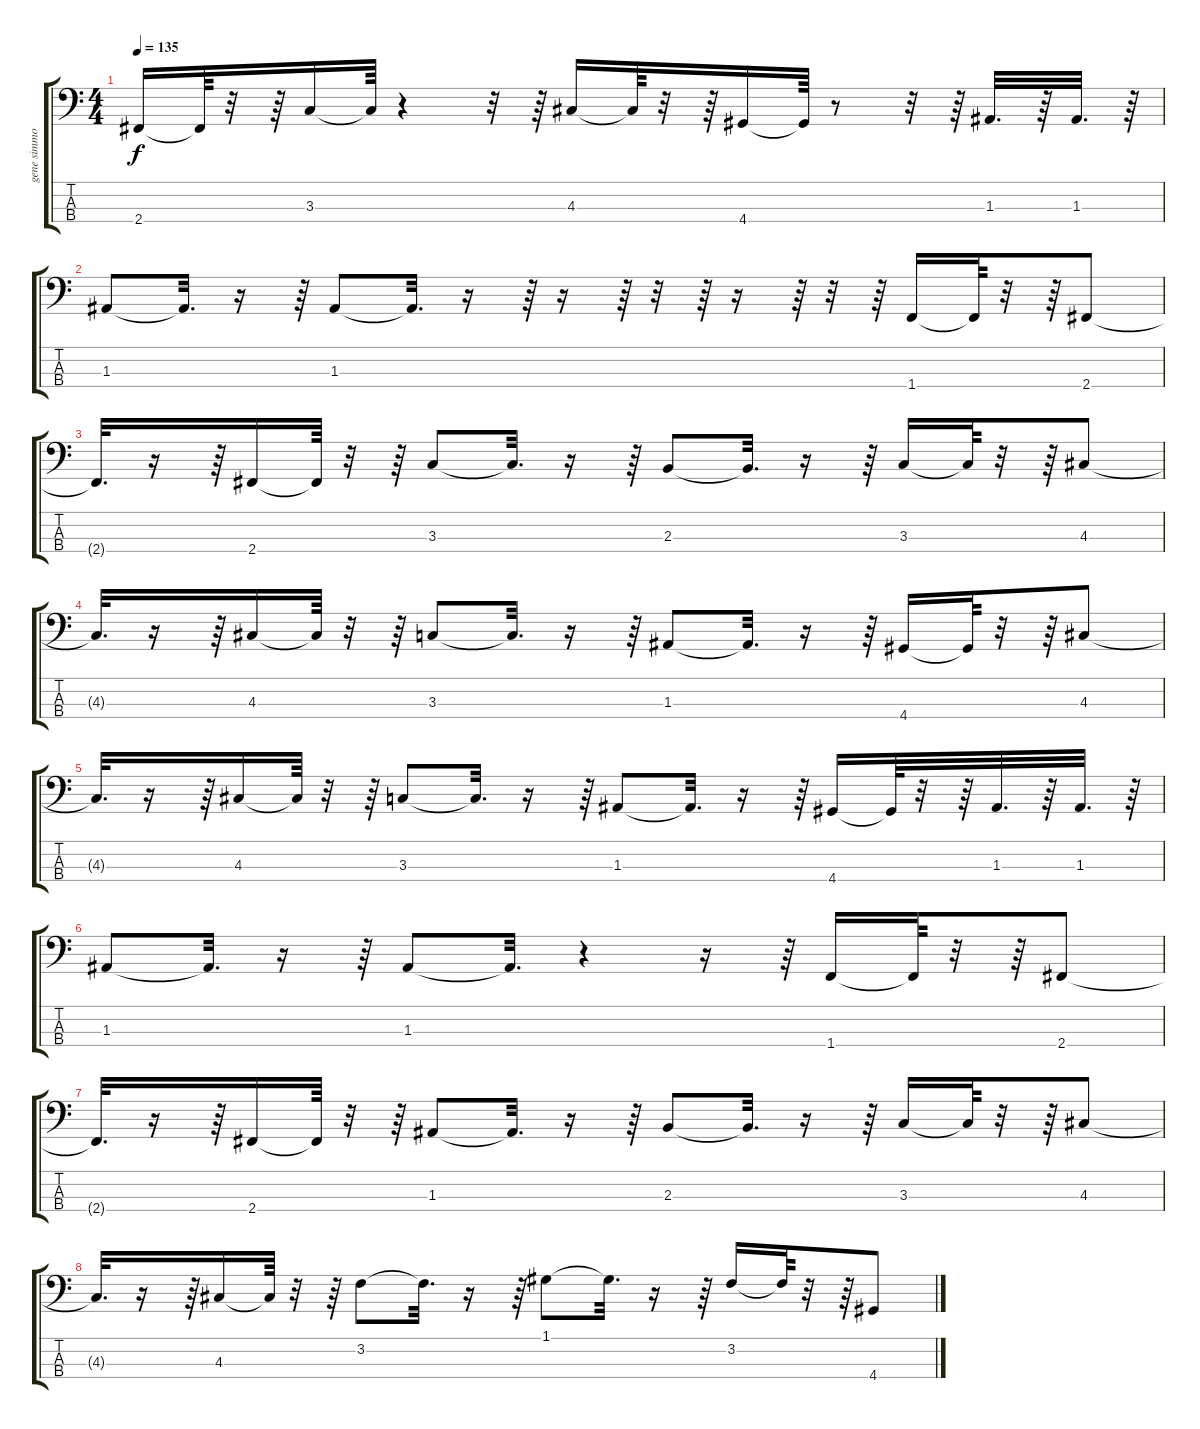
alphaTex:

\track ("gene simmons" "gene simmo") {solo instrument banjo}
\staff {score tabs}
\tuning (G2 D2 A1 E1) {hide}
\displaytranspose 12
\ts (4 4)
\tempo 135
\clef f4
\ks c
2.4.16{dy f} 2.4{t}.64 r.32 r.64 3.3.16 3.3{t}.64 r.4 r.32 r.64 4.3.16 4.3{t}.64 r.32 r.64 4.4.16 4.4{t}.64 r.8 r.32 r.64 1.3.32{d} r.64 1.3.32{d} r.64 |
1.3.8 1.3{t}.32{d} r.16 r.64 1.3.8 1.3{t}.32{d} r.16 r.64 r.16 r.64 r.32 r.64 r.16 r.64 r.32 r.64 1.4.16 1.4{t}.64 r.32 r.64 2.4.8 |
2.4{t}.32{d} r.16 r.64 2.4.16 2.4{t}.64 r.32 r.64 3.3.8 3.3{t}.32{d} r.16 r.64 2.3.8 2.3{t}.32{d} r.16 r.64 3.3.16 3.3{t}.64 r.32 r.64 4.3.8 |
4.3{t}.32{d} r.16 r.64 4.3.16 4.3{t}.64 r.32 r.64 3.3.8 3.3{t}.32{d} r.16 r.64 1.3.8 1.3{t}.32{d} r.16 r.64 4.4.16 4.4{t}.64 r.32 r.64 4.3.8 |
4.3{t}.32{d} r.16 r.64 4.3.16 4.3{t}.64 r.32 r.64 3.3.8 3.3{t}.32{d} r.16 r.64 1.3.8 1.3{t}.32{d} r.16 r.64 4.4.16 4.4{t}.64 r.32 r.64 1.3.32{d} r.64 1.3.32{d} r.64 |
1.3.8 1.3{t}.32{d} r.16 r.64 1.3.8 1.3{t}.32{d} r.4 r.16 r.64 1.4.16 1.4{t}.64 r.32 r.64 2.4.8 |
2.4{t}.32{d} r.16 r.64 2.4.16 2.4{t}.64 r.32 r.64 1.3.8 1.3{t}.32{d} r.16 r.64 2.3.8 2.3{t}.32{d} r.16 r.64 3.3.16 3.3{t}.64 r.32 r.64 4.3.8 |
4.3{t}.32{d} r.16 r.64 4.3.16 4.3{t}.64 r.32 r.64 3.2.8 3.2{t}.32{d} r.16 r.64 1.1.8 1.1{t}.32{d} r.16 r.64 3.2.16 3.2{t}.64 r.32 r.64 4.4.8
